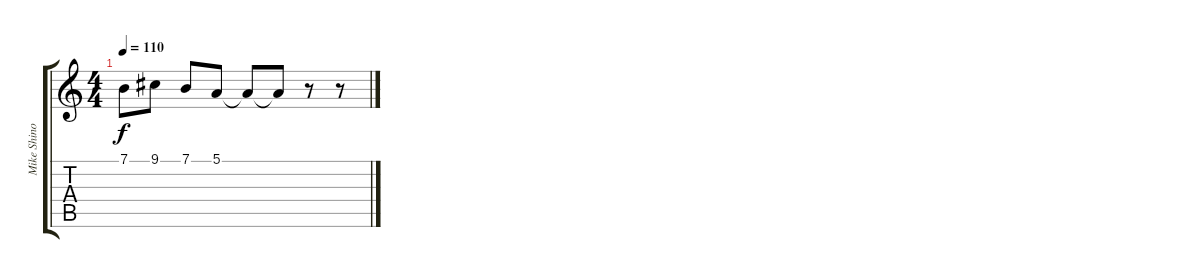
\track ("Mike Shinoda (Chorus)" "Mike Shino") {instrument harmonica}
\staff {score tabs}
\tuning (E4 B3 G3 D3 A2 E2) {hide}
\ts (4 4)
\tempo 110
\clef g2
\ks c
7.1{t}.8{dy f} 9.1.8 7.1.8 5.1.8 5.1{t}.8 5.1{t}.8 r.8 r.8
